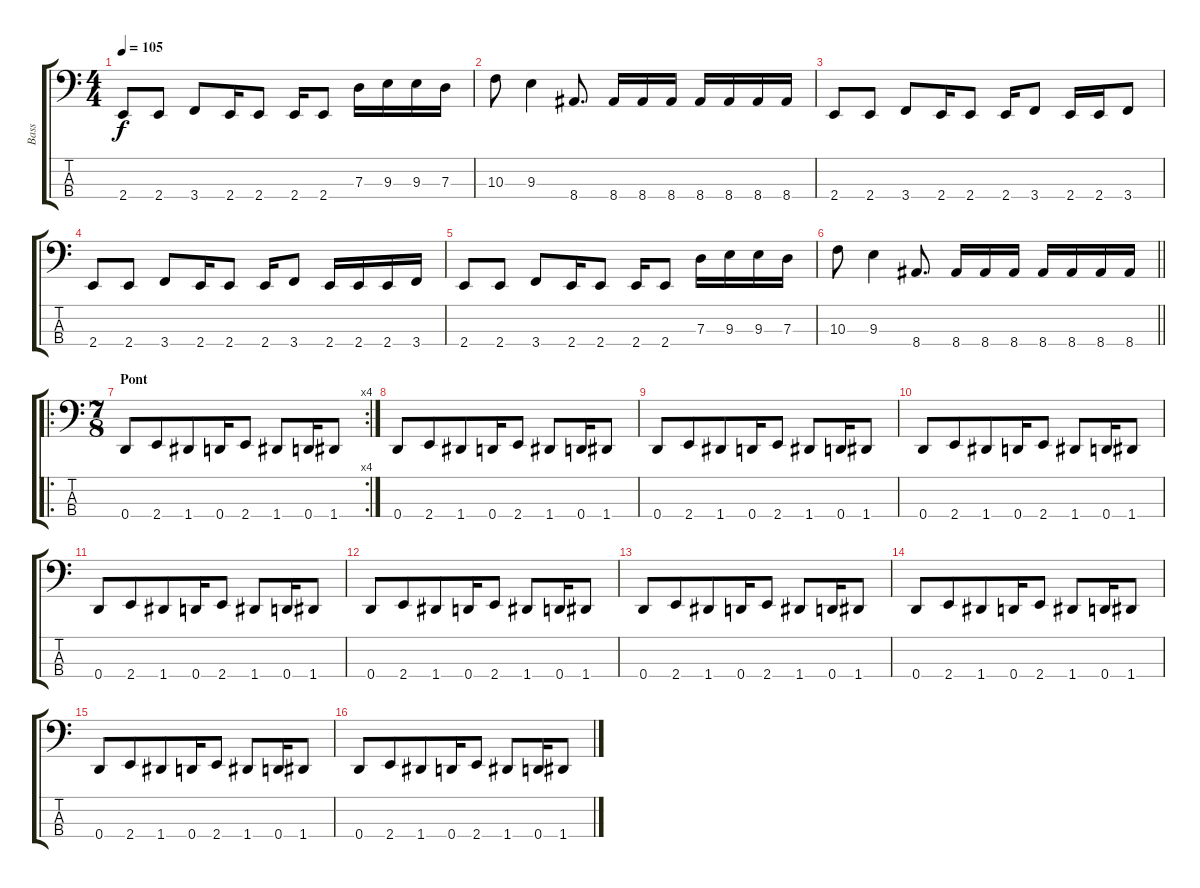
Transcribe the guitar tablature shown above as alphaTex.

\track ("Bass" "Bass") {instrument electricbassfinger}
\staff {score tabs}
\tuning (F2 C2 G1 D1) {hide}
\ts (4 4)
\tempo 105
\clef f4
\ks c
2.4.8{dy f} 2.4.8 3.4.8 2.4.16 2.4.8 2.4.16 2.4.8 7.3.16 9.3.16 9.3.16 7.3.16 |
10.3.8 9.3.4 8.4.8{d} 8.4.16 8.4.16 8.4.16 8.4.16 8.4.16 8.4.16 8.4.16 |
2.4.8 2.4.8 3.4.8 2.4.16 2.4.8 2.4.16 3.4.8 2.4.16 2.4.16 3.4.8 |
2.4.8 2.4.8 3.4.8 2.4.16 2.4.8 2.4.16 3.4.8 2.4.16 2.4.16 2.4.16 3.4.16 |
2.4.8 2.4.8 3.4.8 2.4.16 2.4.8 2.4.16 2.4.8 7.3.16 9.3.16 9.3.16 7.3.16 |
\barLineRight lightlight
10.3.8 9.3.4 8.4.8{d} 8.4.16 8.4.16 8.4.16 8.4.16 8.4.16 8.4.16 8.4.16 |
\ro
\rc 4
\ts (7 8)
\section ("" "Pont")
0.4.8 2.4.8 1.4.8 0.4.16 2.4.8 1.4.8 0.4.16 1.4.8 |
0.4.8 2.4.8 1.4.8 0.4.16 2.4.8 1.4.8 0.4.16 1.4.8 |
0.4.8 2.4.8 1.4.8 0.4.16 2.4.8 1.4.8 0.4.16 1.4.8 |
0.4.8 2.4.8 1.4.8 0.4.16 2.4.8 1.4.8 0.4.16 1.4.8 |
0.4.8 2.4.8 1.4.8 0.4.16 2.4.8 1.4.8 0.4.16 1.4.8 |
0.4.8 2.4.8 1.4.8 0.4.16 2.4.8 1.4.8 0.4.16 1.4.8 |
0.4.8 2.4.8 1.4.8 0.4.16 2.4.8 1.4.8 0.4.16 1.4.8 |
0.4.8 2.4.8 1.4.8 0.4.16 2.4.8 1.4.8 0.4.16 1.4.8 |
0.4.8 2.4.8 1.4.8 0.4.16 2.4.8 1.4.8 0.4.16 1.4.8 |
0.4.8 2.4.8 1.4.8 0.4.16 2.4.8 1.4.8 0.4.16 1.4.8
